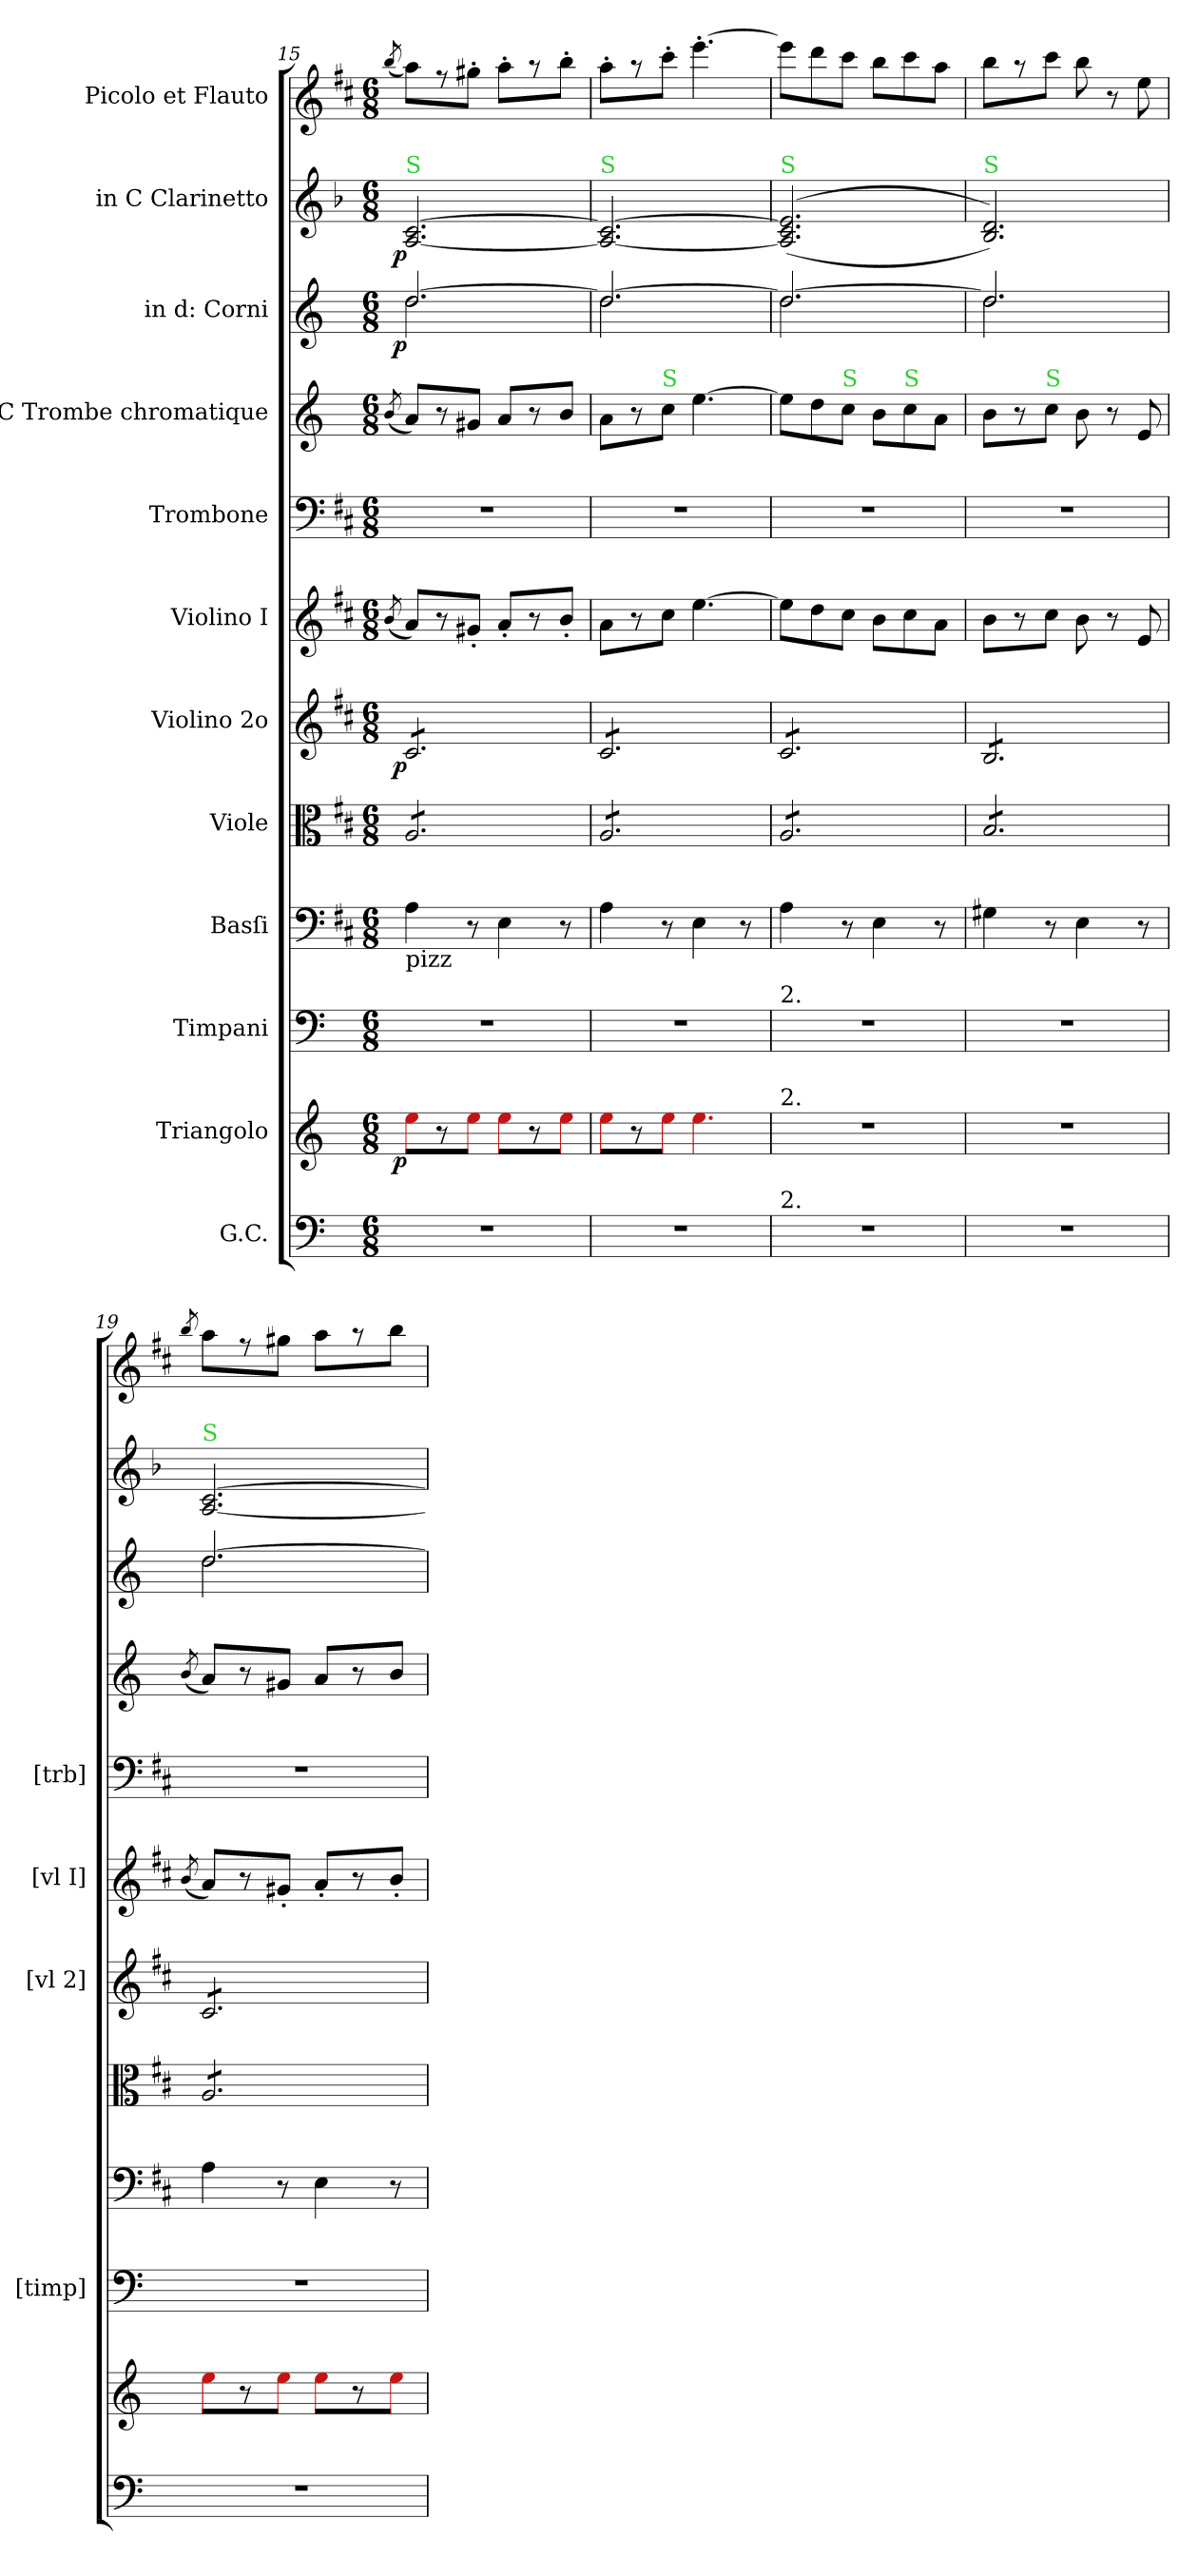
**kern	**kern	**dynam	**kern	**kern	**kern	**kern	**dynam	**kern	**kern	**kern	**kern	**dynam	**kern	**dynam	**kern
*part12	*part11	*part11	*part10	*part9	*part8	*part7	*part7	*part6	*part5	*part4	*part3	*part3	*part2	*part2	*part1
*staff12	*staff11	*staff11	*staff10	*staff9	*staff8	*staff7	*staff7	*staff6	*staff5	*staff4	*staff3	*staff3	*staff2	*staff2	*staff1
*I"G.C.	*I"Triangolo	*	*I"Timpani	*I"Basſi	*I"Viole	*I"Violino 2o	*	*I"Violino I	*I"Trombone	*I"in C Trombe chromatique	*I"in d: Corni	*	*I"in C Clarinetto	*	*I"Picolo et Flauto
*	*	*	*I'[timp]	*	*	*I'[vl 2]	*	*I'[vl I]	*I'[trb]	*	*	*	*	*	*
*clefF4	*clefG2	*	*clefF4	*clefF4	*clefC3	*clefG2	*	*clefG2	*clefF4	*clefG2	*clefG2	*	*clefG2	*	*clefG2
*	*	*	*	*	*	*	*	*	*	*	*ITrd6c10	*	*	*	*
*k[]	*k[]	*	*k[]	*k[f#c#]	*k[f#c#]	*k[f#c#]	*	*k[f#c#]	*k[f#c#]	*k[]	*k[f#c#]	*	*k[b-]	*	*k[f#c#]
*M6/8	*M6/8	*	*M6/8	*M6/8	*M6/8	*M6/8	*	*M6/8	*M6/8	*M6/8	*M6/8	*	*M6/8	*	*M6/8
=15	=15	=15	=15	=15	=15	=15	=15	=15	=15	=15	=15	=15	=15	=15	=15
.	.	.	.	.	.	.	.	(8qb/	.	(8qb/	.	.	.	.	(8qbb/
*	*	*	*	*	*	*	*	*	*	*	*^	*	*	*	*
!	!	!	!	!	!	!	!	!	!	!	!	!	!	!LO:TX:a:color=limegreen:t=S	!	!
!	!	!	!	!LO:TX:b:t=pizz	!	!	!	!	!	!	!	!	!	!	!	!
!	!	!LO:DY:rj	!	!	!	!	!LO:DY:rj	!	!	!	!	!	!LO:DY:rj	!	!LO:DY:rj	!
*	*	*	*	*	*tremolo	*	*	*	*	*	*	*	*	*	*	*
*	*	*	*	*	*	*tremolo	*	*	*	*	*	*	*	*	*	*
2.r	8Ree\L	p	2.r	4A\	8A/L	8c#/L	p	8a/L)	2.r	8a/L)	[2.e/	2.e\	p	[2.A/ [2.c/	p	8aa\L)
.	8r	.	.	.	8A/	8c#/	.	8r	.	8r	.	.	.	.	.	8r
.	8Ree\J	.	.	8r	8A/	8c#/	.	8g#X'/J	.	8g#X/J	.	.	.	.	.	8gg#X'\J
.	8Ree\L	.	.	4E\	8A/	8c#/	.	8a'/L	.	8a/L	.	.	.	.	.	8aa'\L
.	8r	.	.	.	8A/	8c#/	.	8r	.	8r	.	.	.	.	.	8r
.	8Ree\J	.	.	8r	8A/J	8c#/J	.	8b'/J	.	8b/J	.	.	.	.	.	8bb'\J
=16	=16	=16	=16	=16	=16	=16	=16	=16	=16	=16	=16	=16	=16	=16	=16	=16
!	!	!	!	!	!	!	!	!	!	!	!	!	!	!LO:TX:a:color=limegreen:t=S	!	!
2.r	8Ree\L	.	2.r	4A\	8A/L	8c#/L	.	8a\L	2.r	8a\L	2.e/_	2.e\	.	2.A_/ 2.c_/	.	8aa'\L
.	8r	.	.	.	8A/	8c#/	.	8r	.	8r	.	.	.	.	.	8r
!	!	!	!	!	!	!	!	!	!	!LO:TX:a:color=limegreen:t=S	!	!	!	!	!	!
.	8Ree\J	.	.	8r	8A/	8c#/	.	8cc#\J	.	8cc\J	.	.	.	.	.	8ccc#'\J
.	4.Ree\	.	.	4E\	8A/	8c#/	.	[4.ee\	.	[4.ee\	.	.	.	.	.	[4.eee'\
.	.	.	.	.	8A/	8c#/	.	.	.	.	.	.	.	.	.	.
.	.	.	.	8r	8A/J	8c#/J	.	.	.	.	.	.	.	.	.	.
=17	=17	=17	=17	=17	=17	=17	=17	=17	=17	=17	=17	=17	=17	=17	=17	=17
!	!	!	!	!	!	!	!	!	!	!	!	!	!	!LO:TX:a:color=limegreen:t=S	!	!
!	!	!	!LO:TX:a:t=2.	!	!	!	!	!	!	!	!	!	!	!	!	!
!	!LO:TX:a:t=2.	!	!	!	!	!	!	!	!	!	!	!	!	!	!	!
!LO:TX:a:t=2.	!	!	!	!	!	!	!	!	!	!	!	!	!	!	!	!
2.r	2.r	.	2.r	4A\	8A/L	8c#/L	.	8ee\L]	2.r	8ee\L]	2.e/_	2.e\	.	(<(>2.A]/ 2.c]/ 2.e/	.	8eee\L]
.	.	.	.	.	8A/	8c#/	.	8dd\	.	8dd\	.	.	.	.	.	8ddd\
!	!	!	!	!	!	!	!	!	!	!LO:TX:a:color=limegreen:t=S	!	!	!	!	!	!
.	.	.	.	8r	8A/	8c#/	.	8cc#\J	.	8cc\J	.	.	.	.	.	8ccc#\J
.	.	.	.	4E\	8A/	8c#/	.	8b\L	.	8b\L	.	.	.	.	.	8bb\L
!	!	!	!	!	!	!	!	!	!	!LO:TX:a:color=limegreen:t=S	!	!	!	!	!	!
.	.	.	.	.	8A/	8c#/	.	8cc#\	.	8cc\	.	.	.	.	.	8ccc#\
.	.	.	.	8r	8A/J	8c#/J	.	8a\J	.	8a\J	.	.	.	.	.	8aa\J
=18	=18	=18	=18	=18	=18	=18	=18	=18	=18	=18	=18	=18	=18	=18	=18	=18
!	!	!	!	!	!	!	!	!	!	!	!	!	!	!LO:TX:a:color=limegreen:t=S	!	!
2.r	2.r	.	2.r	4G#X\	8B/L	8B/L	.	8b\L	2.r	8b\L	2.e/]	2.e\	.	2.B-/ 2.d/))	.	8bb\L
.	.	.	.	.	8B/	8B/	.	8r	.	8r	.	.	.	.	.	8r
!	!	!	!	!	!	!	!	!	!	!LO:TX:a:color=limegreen:t=S	!	!	!	!	!	!
.	.	.	.	8r	8B/	8B/	.	8cc#\J	.	8cc\J	.	.	.	.	.	8ccc#\J
.	.	.	.	4E\	8B/	8B/	.	8b\	.	8b\	.	.	.	.	.	8bb\
.	.	.	.	.	8B/	8B/	.	8r	.	8r	.	.	.	.	.	8r
.	.	.	.	8r	8B/J	8B/J	.	8e/	.	8e/	.	.	.	.	.	8ee\
=19	=19	=19	=19	=19	=19	=19	=19	=19	=19	=19	=19	=19	=19	=19	=19	=19
.	.	.	.	.	.	.	.	(8qb/	.	(8qb/	.	.	.	.	.	8qbb/
!	!	!	!	!	!	!	!	!	!	!	!	!	!	!LO:TX:a:color=limegreen:t=S	!	!
2.r	8Ree\L	.	2.r	4A\	8A/L	8c#/L	.	8a/L)	2.r	8a/L)	[2.e/	2.e\	.	[2.A/ [2.c/	.	8aa\L
.	8r	.	.	.	8A/	8c#/	.	8r	.	8r	.	.	.	.	.	8r
.	8Ree\J	.	.	8r	8A/	8c#/	.	8g#X'/J	.	8g#X/J	.	.	.	.	.	8gg#X\J
.	8Ree\L	.	.	4E\	8A/	8c#/	.	8a'/L	.	8a/L	.	.	.	.	.	8aa\L
.	8r	.	.	.	8A/	8c#/	.	8r	.	8r	.	.	.	.	.	8r
.	8Ree\J	.	.	8r	8A/J	8c#/J	.	8b'/J	.	8b/J	.	.	.	.	.	8bb\J
*	*	*	*	*	*	*Xtremolo	*	*	*	*	*	*	*	*	*	*
*	*	*	*	*	*Xtremolo	*	*	*	*	*	*	*	*	*	*	*
*	*	*	*	*	*	*	*	*	*	*	*v	*v	*	*	*	*
=	=	=	=	=	=	=	=	=	=	=	=	=	=	=	=
*-	*-	*-	*-	*-	*-	*-	*-	*-	*-	*-	*-	*-	*-	*-	*-
